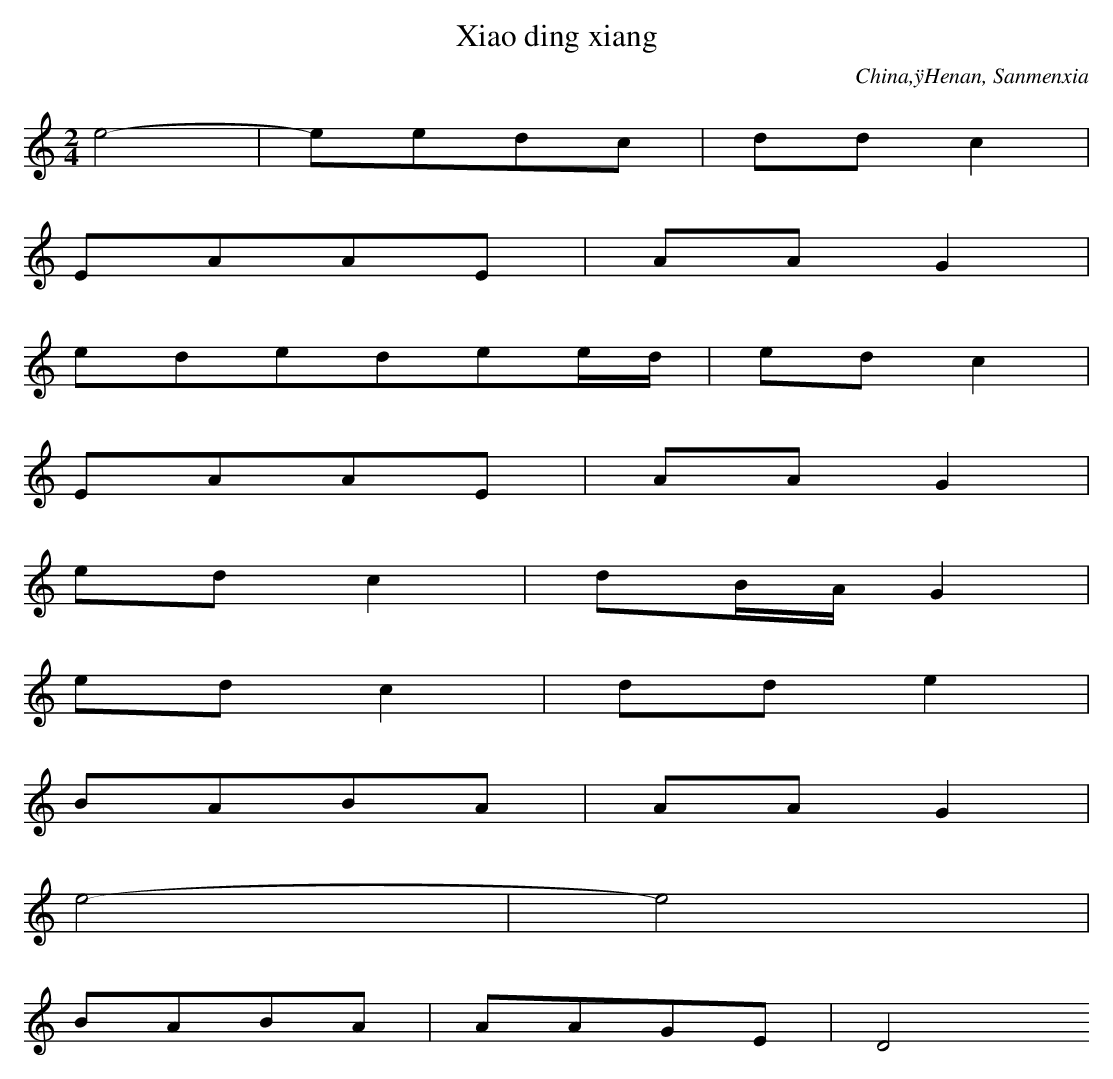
X:1
T: Xiao ding xiang
O: China,ÿHenan, Sanmenxia
M: 2/4
L: 1/16
K: C
e8- | e2e2d2c2 | d2d2c4 |
E2A2A2E2 | A2A2G4 |
e2d2e2d2e2ed | e2d2c4 |
E2A2A2E2 | A2A2G4 |
e2d2c4 | d2BAG4 |
e2d2c4 | d2d2e4 |
B2A2B2A2 | A2A2G4 |
e8- | e8 |
B2A2B2A2 | A2A2G2E2 | D8
